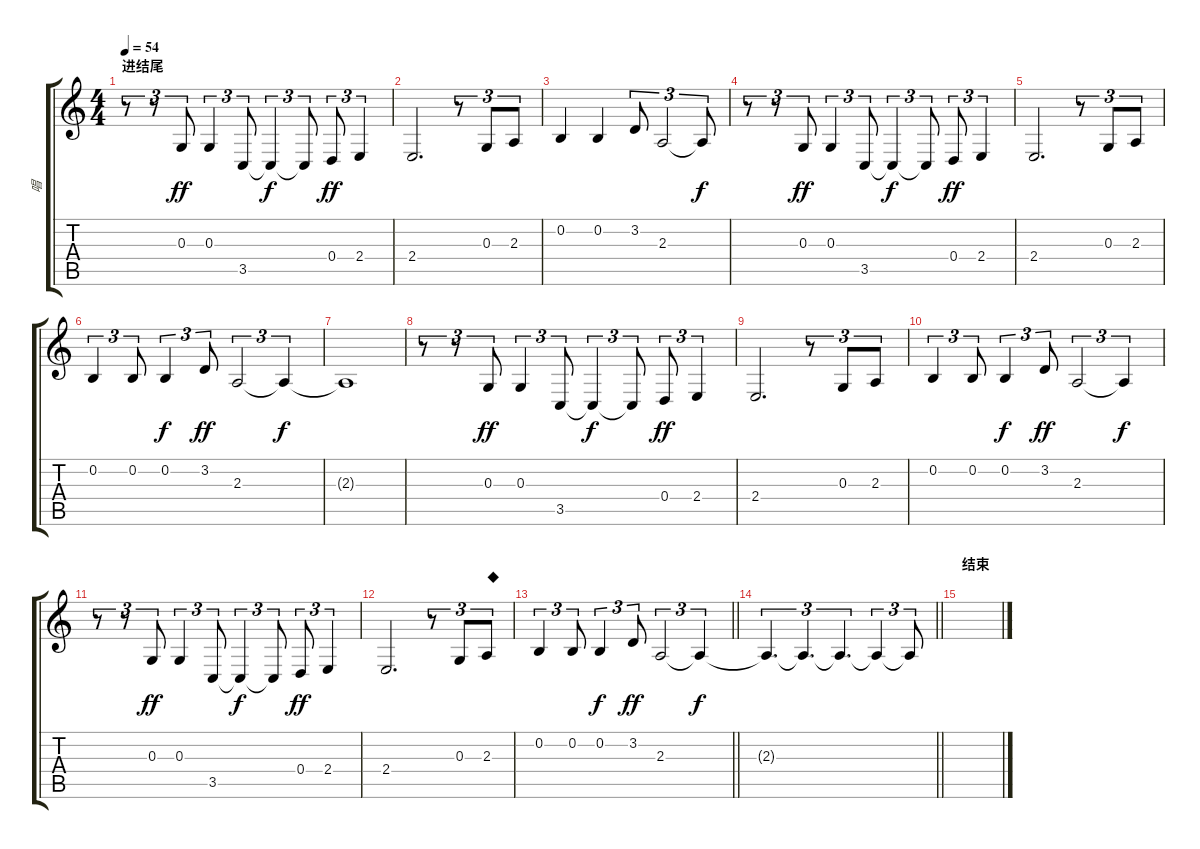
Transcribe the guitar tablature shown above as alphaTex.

\track ("唱" "唱") {instrument acousticgrandpiano}
\staff {score tabs}
\tuning (E4 B3 G3 D3 A2 E2) {hide}
\ts (4 4)
\section ("" "进结尾")
\tempo 54
\clef g2
\ks c
r.8{tu (3 2) dy fff} r.8{tu (3 2)} 0.3.8{tu (3 2) dy ff} 0.3.4{tu (3 2)} 3.5.8{tu (3 2)} 3.5{t}.4{tu (3 2) dy f} 3.5{t}.8{tu (3 2)} 0.4.8{tu (3 2) dy ff} 2.4.4{tu (3 2)} |
2.4.2{d} r.8{tu (3 2)} 0.3.8{tu (3 2)} 2.3.8{tu (3 2)} |
0.2.4 0.2.4 3.2.8{tu (3 2)} 2.3.2{tu (3 2)} 2.3{t}.8{tu (3 2) dy f} |
r.8{tu (3 2)} r.8{tu (3 2)} 0.3.8{tu (3 2) dy ff} 0.3.4{tu (3 2)} 3.5.8{tu (3 2)} 3.5{t}.4{tu (3 2) dy f} 3.5{t}.8{tu (3 2)} 0.4.8{tu (3 2) dy ff} 2.4.4{tu (3 2)} |
2.4.2{d} r.8{tu (3 2)} 0.3.8{tu (3 2)} 2.3.8{tu (3 2)} |
0.2.4{tu (3 2)} 0.2.8{tu (3 2)} 0.2.4{tu (3 2) dy f} 3.2.8{tu (3 2) dy ff} 2.3.2{tu (3 2)} 2.3{t}.4{tu (3 2) dy f} |
2.3{t}.1 |
r.8{tu (3 2)} r.8{tu (3 2)} 0.3.8{tu (3 2) dy ff} 0.3.4{tu (3 2)} 3.5.8{tu (3 2)} 3.5{t}.4{tu (3 2) dy f} 3.5{t}.8{tu (3 2)} 0.4.8{tu (3 2) dy ff} 2.4.4{tu (3 2)} |
2.4.2{d} r.8{tu (3 2)} 0.3.8{tu (3 2)} 2.3.8{tu (3 2)} |
0.2.4{tu (3 2)} 0.2.8{tu (3 2)} 0.2.4{tu (3 2) dy f} 3.2.8{tu (3 2) dy ff} 2.3.2{tu (3 2)} 2.3{t}.4{tu (3 2) dy f} |
r.8{tu (3 2)} r.8{tu (3 2)} 0.3.8{tu (3 2) dy ff} 0.3.4{tu (3 2)} 3.5.8{tu (3 2)} 3.5{t}.4{tu (3 2) dy f} 3.5{t}.8{tu (3 2)} 0.4.8{tu (3 2) dy ff} 2.4.4{tu (3 2)} |
2.4.2{d} r.8{tu (3 2)} 0.3.8{tu (3 2)} 2.3.8{tu (3 2) txt "◆"} |
\barLineRight lightlight
0.2.4{tu (3 2)} 0.2.8{tu (3 2)} 0.2.4{tu (3 2) dy f} 3.2.8{tu (3 2) dy ff} 2.3.2{tu (3 2)} 2.3{t}.4{tu (3 2) dy f} |
\barLineRight lightlight
2.3{t}.4{d tu (3 2)} 2.3{t}.4{d tu (3 2)} 2.3{t}.4{d tu (3 2)} 2.3{t}.4{tu (3 2)} 2.3{t}.8{tu (3 2)} |
\section ("" "结束")
